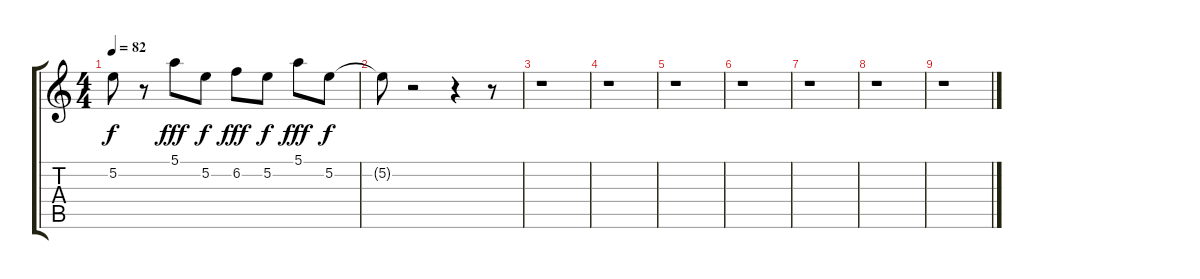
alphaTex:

\track "" {instrument acousticguitarnylon}
\staff {score tabs}
\tuning (E4 B3 G3 D3 A2 E2) {hide}
\ts (4 4)
\tempo 82
\clef g2
\ks c
5.2{t}.8{dy f} r.8 5.1.8{dy fff} 5.2.8{dy f} 6.2.8{dy fff} 5.2.8{dy f} 5.1.8{dy fff} 5.2.8{dy f} |
5.2{t}.8 r.2 r.4 r.8 |
r.1 |
r.1 |
r.1 |
r.1 |
r.1 |
r.1 |
r.1
